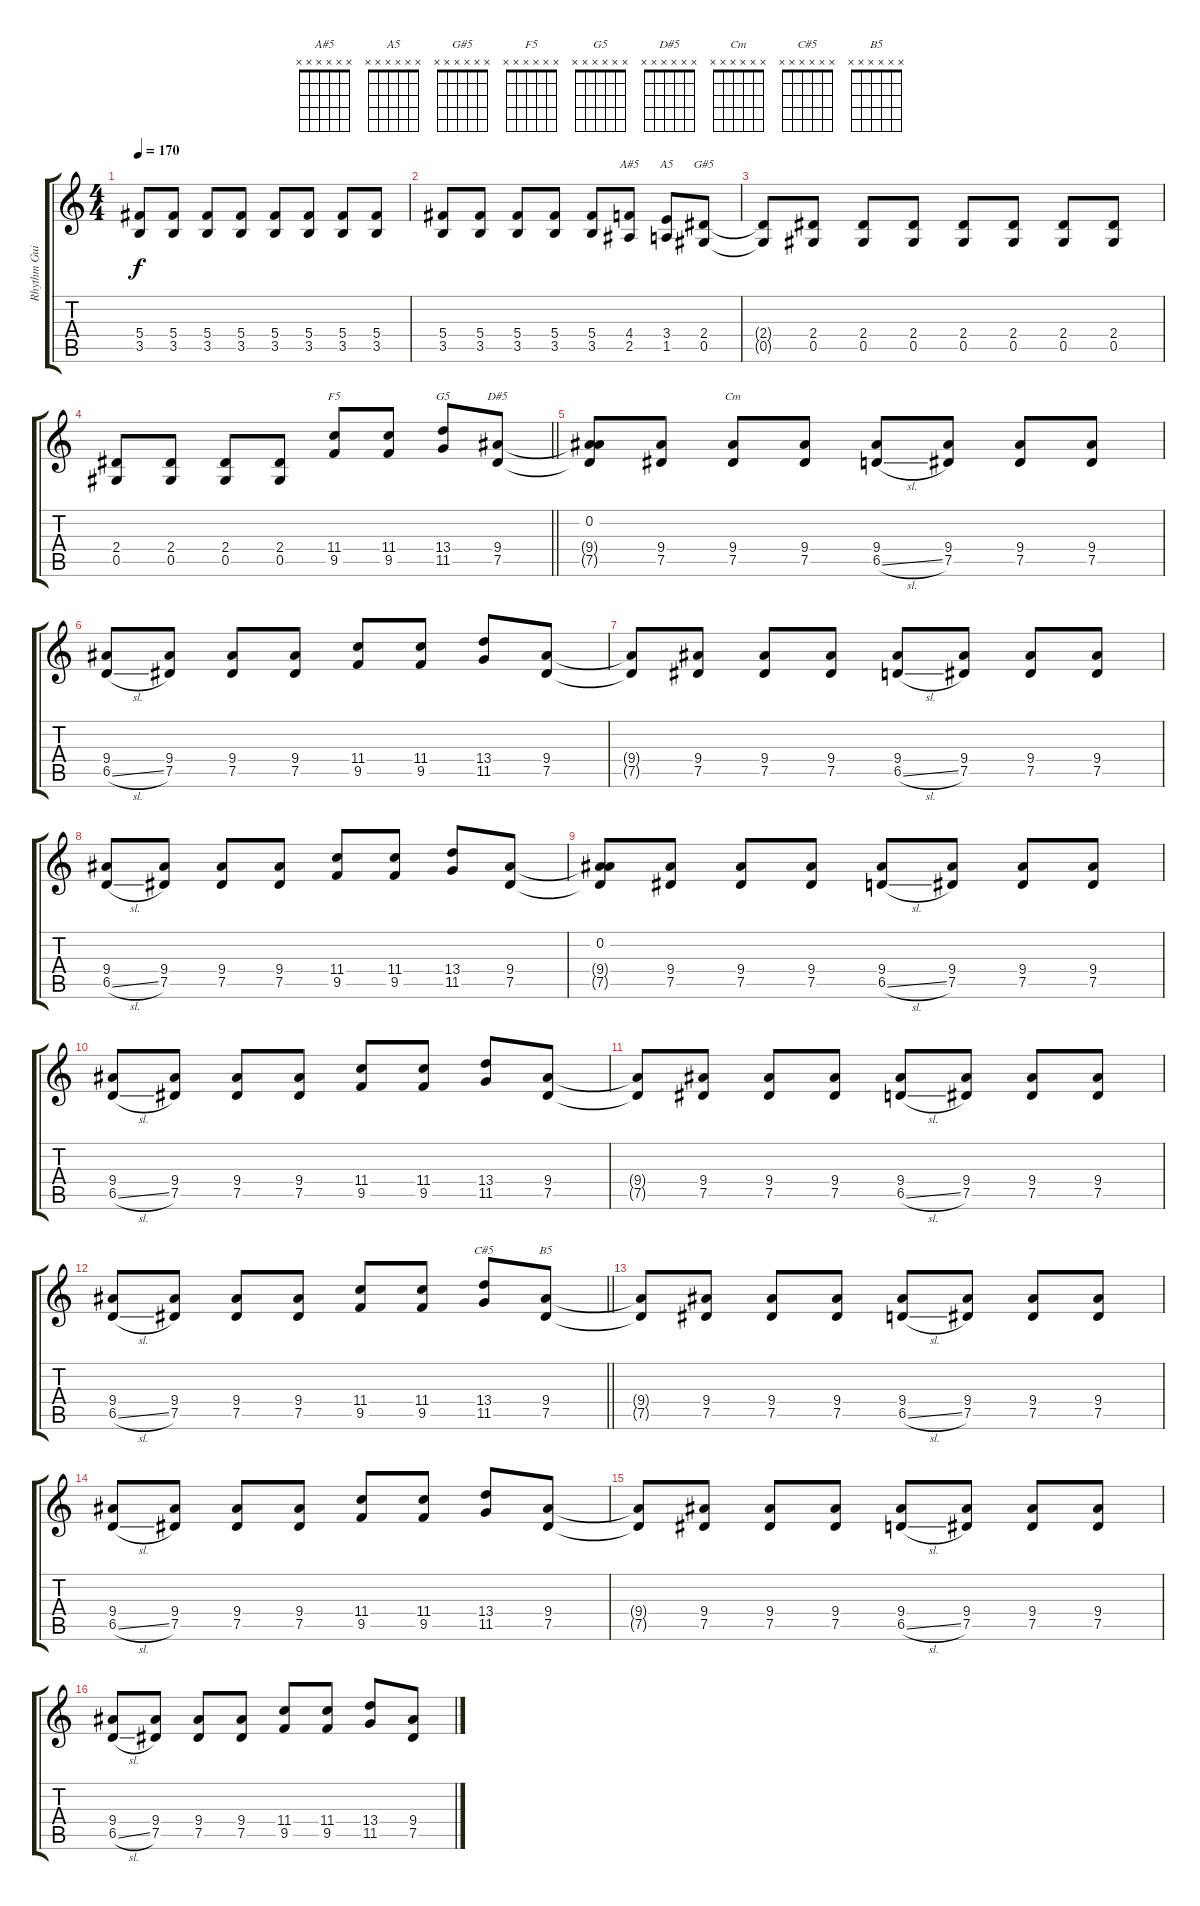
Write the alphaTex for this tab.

\track ("Rhythm Guitar: Gilby" "Rhythm Gui") {solo instrument overdrivenguitar}
\staff {score tabs}
\tuning (Eb4 Bb3 Gb3 Db3 Ab2 Eb2) {hide}
\chord ("A#5" x x x x x x)
\chord ("A5" x x x x x x)
\chord ("G#5" x x x x x x)
\chord ("F5" x x x x x x)
\chord ("G5" x x x x x x)
\chord ("D#5" x x x x x x)
\chord ("Cm" x x x x x x)
\chord ("C#5" x x x x x x)
\chord ("B5" x x x x x x)
\ts (4 4)
\tempo 170
\clef g2
\ks c
(5.4{t} 3.5{t}).8{dy f} (5.4 3.5).8 (5.4 3.5).8 (5.4 3.5).8 (5.4 3.5).8 (5.4 3.5).8 (5.4 3.5).8 (5.4 3.5).8 |
(5.4 3.5).8 (5.4 3.5).8 (5.4 3.5).8 (5.4 3.5).8 (5.4 3.5).8 (4.4 2.5).8{ch "A#5"} (3.4 1.5).8{ch "A5"} (2.4 0.5).8{ch "G#5"} |
(2.4{t} 0.5{t}).8 (2.4 0.5).8 (2.4 0.5).8 (2.4 0.5).8 (2.4 0.5).8 (2.4 0.5).8 (2.4 0.5).8 (2.4 0.5).8 |
\barLineRight lightlight
(2.4 0.5).8 (2.4 0.5).8 (2.4 0.5).8 (2.4 0.5).8 (11.4 9.5).8{ch "F5"} (11.4 9.5).8 (13.4 11.5).8{ch "G5"} (9.4 7.5).8{ch "D#5"} |
(0.2 9.4{t} 7.5{t}).8 (9.4 7.5).8 (9.4 7.5).8{ch "Cm"} (9.4 7.5).8 (9.4 6.5{sl}).8 (9.4 7.5).8 (9.4 7.5).8 (9.4 7.5).8 |
(9.4 6.5{sl}).8 (9.4 7.5).8 (9.4 7.5).8 (9.4 7.5).8 (11.4 9.5).8 (11.4 9.5).8 (13.4 11.5).8 (9.4 7.5).8 |
(9.4{t} 7.5{t}).8 (9.4 7.5).8 (9.4 7.5).8 (9.4 7.5).8 (9.4 6.5{sl}).8 (9.4 7.5).8 (9.4 7.5).8 (9.4 7.5).8 |
(9.4 6.5{sl}).8 (9.4 7.5).8 (9.4 7.5).8 (9.4 7.5).8 (11.4 9.5).8 (11.4 9.5).8 (13.4 11.5).8 (9.4 7.5).8 |
(0.2 9.4{t} 7.5{t}).8 (9.4 7.5).8 (9.4 7.5).8 (9.4 7.5).8 (9.4 6.5{sl}).8 (9.4 7.5).8 (9.4 7.5).8 (9.4 7.5).8 |
(9.4 6.5{sl}).8 (9.4 7.5).8 (9.4 7.5).8 (9.4 7.5).8 (11.4 9.5).8 (11.4 9.5).8 (13.4 11.5).8 (9.4 7.5).8 |
(9.4{t} 7.5{t}).8 (9.4 7.5).8 (9.4 7.5).8 (9.4 7.5).8 (9.4 6.5{sl}).8 (9.4 7.5).8 (9.4 7.5).8 (9.4 7.5).8 |
\barLineRight lightlight
(9.4 6.5{sl}).8 (9.4 7.5).8 (9.4 7.5).8 (9.4 7.5).8 (11.4 9.5).8 (11.4 9.5).8 (13.4 11.5).8{ch "C#5"} (9.4 7.5).8{ch "B5"} |
(9.4{t} 7.5{t}).8 (9.4 7.5).8 (9.4 7.5).8 (9.4 7.5).8 (9.4 6.5{sl}).8 (9.4 7.5).8 (9.4 7.5).8 (9.4 7.5).8 |
(9.4 6.5{sl}).8 (9.4 7.5).8 (9.4 7.5).8 (9.4 7.5).8 (11.4 9.5).8 (11.4 9.5).8 (13.4 11.5).8 (9.4 7.5).8 |
(9.4{t} 7.5{t}).8 (9.4 7.5).8 (9.4 7.5).8 (9.4 7.5).8 (9.4 6.5{sl}).8 (9.4 7.5).8 (9.4 7.5).8 (9.4 7.5).8 |
(9.4 6.5{sl}).8 (9.4 7.5).8 (9.4 7.5).8 (9.4 7.5).8 (11.4 9.5).8 (11.4 9.5).8 (13.4 11.5).8 (9.4 7.5).8
